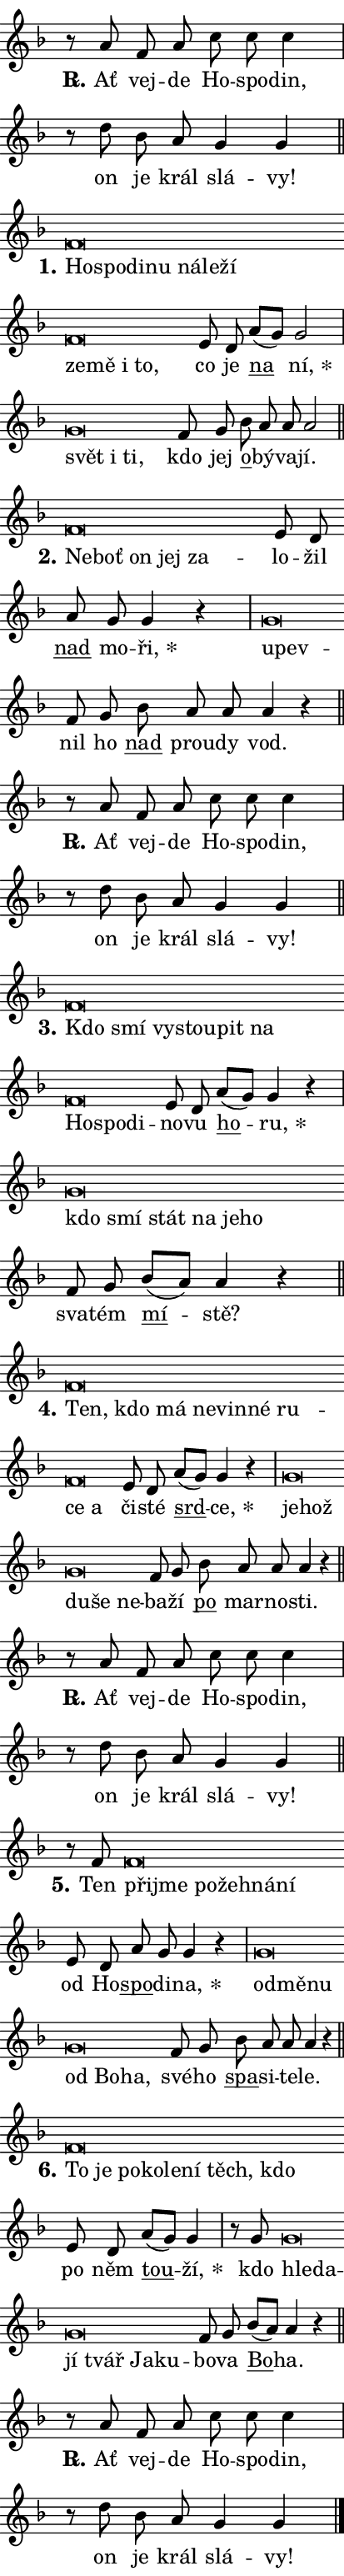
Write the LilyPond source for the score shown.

\version "2.22.1"
\header { tagline = "" }
\paper {
  indent = 0\cm
  top-margin = 0\cm
  right-margin = 0\cm
  bottom-margin = 0\cm
  left-margin = 0\cm
  paper-width = 7\cm
  page-breaking = #ly:one-page-breaking
  system-system-spacing.basic-distance = #11
  score-system-spacing.basic-distance = #11
  ragged-last = ##f
}


%% Author: Thomas Morley
%% https://lists.gnu.org/archive/html/lilypond-user/2020-05/msg00002.html
#(define (line-position grob)
"Returns position of @var[grob} in current system:
   @code{'start}, if at first time-step
   @code{'end}, if at last time-step
   @code{'middle} otherwise
"
  (let* ((col (ly:item-get-column grob))
         (ln (ly:grob-object col 'left-neighbor))
         (rn (ly:grob-object col 'right-neighbor))
         (col-to-check-left (if (ly:grob? ln) ln col))
         (col-to-check-right (if (ly:grob? rn) rn col))
         (break-dir-left
           (and
             (ly:grob-property col-to-check-left 'non-musical #f)
             (ly:item-break-dir col-to-check-left)))
         (break-dir-right
           (and
             (ly:grob-property col-to-check-right 'non-musical #f)
             (ly:item-break-dir col-to-check-right))))
        (cond ((eqv? 1 break-dir-left) 'start)
              ((eqv? -1 break-dir-right) 'end)
              (else 'middle))))

#(define (tranparent-at-line-position vctor)
  (lambda (grob)
  "Relying on @code{line-position} select the relevant enry from @var{vctor}.
Used to determine transparency,"
    (case (line-position grob)
      ((end) (not (vector-ref vctor 0)))
      ((middle) (not (vector-ref vctor 1)))
      ((start) (not (vector-ref vctor 2))))))

noteHeadBreakVisibility =
#(define-music-function (break-visibility)(vector?)
"Makes @code{NoteHead}s transparent relying on @var{break-visibility}"
#{
  \override NoteHead.transparent =
    #(tranparent-at-line-position break-visibility)
#})

#(define delete-ledgers-for-transparent-note-heads
  (lambda (grob)
    "Reads whether a @code{NoteHead} is transparent.
If so this @code{NoteHead} is removed from @code{'note-heads} from
@var{grob}, which is supposed to be @code{LedgerLineSpanner}.
As a result ledgers are not printed for this @code{NoteHead}"
    (let* ((nhds-array (ly:grob-object grob 'note-heads))
           (nhds-list
             (if (ly:grob-array? nhds-array)
                 (ly:grob-array->list nhds-array)
                 '()))
           ;; Relies on the transparent-property being done before
           ;; Staff.LedgerLineSpanner.after-line-breaking is executed.
           ;; This is fragile ...
           (to-keep
             (remove
               (lambda (nhd)
                 (ly:grob-property nhd 'transparent #f))
               nhds-list)))
      ;; TODO find a better method to iterate over grob-arrays, similiar
      ;; to filter/remove etc for lists
      ;; For now rebuilt from scratch
      (set! (ly:grob-object grob 'note-heads)  '())
      (for-each
        (lambda (nhd)
          (ly:pointer-group-interface::add-grob grob 'note-heads nhd))
        to-keep))))

hideNotes = {
  \noteHeadBreakVisibility #begin-of-line-visible
}
unHideNotes = {
  \noteHeadBreakVisibility #all-visible
}

% work-around for resetting accidentals
% https://lilypond.org/doc/v2.23/Documentation/notation/displaying-rhythms#unmetered-music
cadenzaMeasure = {
  \cadenzaOff
  \partial 1024 s1024
  \cadenzaOn
}

#(define-markup-command (accent layout props text) (markup?)
  "Underline accented syllable"
  (interpret-markup layout props
    #{\markup \override #'(offset . 4.3) \underline { #text }#}))

responsum = \markup \concat {
  "R" \hspace #-1.05 \path #0.1 #'((moveto 0 0.07) (lineto 0.9 0.8)) \hspace #0.05 "."
}

\layout {
    \context {
        \Staff
        \remove "Time_signature_engraver"
        \override LedgerLineSpanner.after-line-breaking = #delete-ledgers-for-transparent-note-heads
    }
    \context {
        \Voice {
            \override NoteHead.output-attributes = #'((class . "notehead"))
            \override Hairpin.height = #0.55
        }
    }
    \context {
        \Lyrics {
            \override StanzaNumber.output-attributes = #'((class . "stanzanumber"))
            \override LyricSpace.minimum-distance = #0.9
            \override LyricText.font-name = #"TeX Gyre Schola"
            \override LyricText.font-size = 1
            \override StanzaNumber.font-name = #"TeX Gyre Schola Bold"
            \override StanzaNumber.font-size = 1
        }
    }
}

% magnetic-lyrics.ily
%
%   written by
%     Jean Abou Samra <jean@abou-samra.fr>
%     Werner Lemberg <wl@gnu.org>
%
%   adapted by
%     Jiri Hon <jiri.hon@gmail.com>
%
% Version 2022-Apr-15

% https://www.mail-archive.com/lilypond-user@gnu.org/msg149350.html

#(define (Left_hyphen_pointer_engraver context)
   "Collect syllable-hyphen-syllable occurrences in lyrics and store
them in properties.  This engraver only looks to the left.  For
example, if the lyrics input is @code{foo -- bar}, it does the
following.

@itemize @bullet
@item
Set the @code{text} property of the @code{LyricHyphen} grob between
@q{foo} and @q{bar} to @code{foo}.

@item
Set the @code{left-hyphen} property of the @code{LyricText} grob with
text @q{foo} to the @code{LyricHyphen} grob between @q{foo} and
@q{bar}.
@end itemize

Use this auxiliary engraver in combination with the
@code{lyric-@/text::@/apply-@/magnetic-@/offset!} hook."
   (let ((hyphen #f)
         (text #f))
     (make-engraver
      (acknowledgers
       ((lyric-syllable-interface engraver grob source-engraver)
        (set! text grob)))
      (end-acknowledgers
       ((lyric-hyphen-interface engraver grob source-engraver)
        ;(when (not (grob::has-interface grob 'lyric-space-interface))
          (set! hyphen grob)));)
      ((stop-translation-timestep engraver)
       (when (and text hyphen)
         (ly:grob-set-object! text 'left-hyphen hyphen))
       (set! text #f)
       (set! hyphen #f)))))

#(define (lyric-text::apply-magnetic-offset! grob)
   "If the space between two syllables is less than the value in
property @code{LyricText@/.details@/.squash-threshold}, move the right
syllable to the left so that it gets concatenated with the left
syllable.

Use this function as a hook for
@code{LyricText@/.after-@/line-@/breaking} if the
@code{Left_@/hyphen_@/pointer_@/engraver} is active."
   (let ((hyphen (ly:grob-object grob 'left-hyphen #f)))
     (when hyphen
       (let ((left-text (ly:spanner-bound hyphen LEFT)))
         (when (grob::has-interface left-text 'lyric-syllable-interface)
           (let* ((common (ly:grob-common-refpoint grob left-text X))
                  (this-x-ext (ly:grob-extent grob common X))
                  (left-x-ext
                   (begin
                     ;; Trigger magnetism for left-text.
                     (ly:grob-property left-text 'after-line-breaking)
                     (ly:grob-extent left-text common X)))
                  ;; `delta` is the gap width between two syllables.
                  (delta (- (interval-start this-x-ext)
                            (interval-end left-x-ext)))
                  (details (ly:grob-property grob 'details))
                  (threshold (assoc-get 'squash-threshold details 0.2)))
             (when (< delta threshold)
               (let* (;; We have to manipulate the input text so that
                      ;; ligatures crossing syllable boundaries are not
                      ;; disabled.  For languages based on the Latin
                      ;; script this is essentially a beautification.
                      ;; However, for non-Western scripts it can be a
                      ;; necessity.
                      (lt (ly:grob-property left-text 'text))
                      (rt (ly:grob-property grob 'text))
                      (is-space (grob::has-interface hyphen 'lyric-space-interface))
                      (space (if is-space " " ""))
                      (space-markup (grob-interpret-markup grob " "))
                      (space-size (interval-length (ly:stencil-extent space-markup X)))
                      (extra-delta (if is-space space-size 0))
                      ;; Append new syllable.
                      (ltrt-space (if (and (string? lt) (string? rt))
                                (string-append lt space rt)
                                (make-concat-markup (list lt space rt))))
                      ;; Right-align `ltrt` to the right side.
                      (ltrt-space-markup (grob-interpret-markup
                               grob
                               (make-translate-markup
                                (cons (interval-length this-x-ext) 0)
                                (make-right-align-markup ltrt-space)))))
                 (begin
                   ;; Don't print `left-text`.
                   (ly:grob-set-property! left-text 'stencil #f)
                   ;; Set text and stencil (which holds all collected
                   ;; syllables so far) and shift it to the left.
                   (ly:grob-set-property! grob 'text ltrt-space)
                   (ly:grob-set-property! grob 'stencil ltrt-space-markup)
                   (ly:grob-translate-axis! grob (- (- delta extra-delta)) X))))))))))


#(define (lyric-hyphen::displace-bounds-first grob)
   ;; Make very sure this callback isn't triggered too early.
   (let ((left (ly:spanner-bound grob LEFT))
         (right (ly:spanner-bound grob RIGHT)))
     (ly:grob-property left 'after-line-breaking)
     (ly:grob-property right 'after-line-breaking)
     (ly:lyric-hyphen::print grob)))

squashThreshold = #0.4

\layout {
  \context {
    \Lyrics
    \consists #Left_hyphen_pointer_engraver
    \override LyricText.after-line-breaking =
      #lyric-text::apply-magnetic-offset!
    \override LyricHyphen.stencil = #lyric-hyphen::displace-bounds-first
    \override LyricText.details.squash-threshold = \squashThreshold
    \override LyricHyphen.minimum-distance = 0
    \override LyricHyphen.minimum-length = \squashThreshold
  }
}

squash = \override LyricText.details.squash-threshold = 9999
unSquash = \override LyricText.details.squash-threshold = \squashThreshold

left = \override LyricText.self-alignment-X = #LEFT
unLeft = \revert LyricText.self-alignment-X

starOffset = #(lambda (grob) 
                (let ((x_offset (ly:self-alignment-interface::aligned-on-x-parent grob)))
                  (if (= x_offset 0) 0 (+ x_offset 1.2))))

star = #(define-music-function (syllable)(string?)
"Append star separator at the end of a syllable"
#{
  \once \override LyricText.X-offset = #starOffset
  \lyricmode { \markup {
    #syllable
    \override #'((font-name . "TeX Gyre Schola Bold")) \hspace #0.2 \lower #0.65 \larger "*"
  } }
#})

starAccent = #(define-music-function (syllable)(string?)
"Append star separator at the end of a syllable and make accent"
#{
  \once \override LyricText.X-offset = #starOffset
  \lyricmode { \markup {
    \accent #syllable
    \override #'((font-name . "TeX Gyre Schola Bold")) \hspace #0.2 \lower #0.65 \larger "*"
  } }
#})

breath = #(define-music-function (syllable)(string?)
"Append breathing indicator at the end of a syllable"
#{
  \lyricmode { \markup { #syllable "+" } }
#})

optionalBreath = #(define-music-function (syllable)(string?)
"Append optional breathing indicator at the end of a syllable"
#{
  \lyricmode { \markup { #syllable "(+)" } }
#})


\score {
    <<
        \new Voice = "melody" { \cadenzaOn \key f \major \relative { r8 a' f a c c c4 \cadenzaMeasure \bar "|" r8 d bes a g4 g \cadenzaMeasure \bar "||" \break }
\relative { f'\breve*1/16 \hideNotes \breve*1/16 \bar "" \breve*1/16 \bar "" \breve*1/16 \bar "" \breve*1/16 \bar "" \breve*1/16 \bar "" \breve*1/16 \bar "" \breve*1/16 \bar "" \breve*1/16 \bar "" \breve*1/16 \breve*1/16 \bar "" \unHideNotes e8 d \bar "" a'[( g)] g2 \cadenzaMeasure \bar "|" g\breve*1/16 \hideNotes \breve*1/16 \breve*1/16 \bar "" \unHideNotes f8 g \bar "" bes a a a2 \cadenzaMeasure \bar "||" \break }
\relative { f'\breve*1/16 \hideNotes \breve*1/16 \bar "" \breve*1/16 \bar "" \breve*1/16 \breve*1/16 \bar "" \unHideNotes e8 d \bar "" a' g g4 r \cadenzaMeasure \bar "|" g\breve*1/16 \hideNotes \breve*1/16 \bar "" \unHideNotes f8 g \bar "" bes a a a4 r \cadenzaMeasure \bar "||" \break }
\relative { r8 a' f a c c c4 \cadenzaMeasure \bar "|" r8 d bes a g4 g \cadenzaMeasure \bar "||" \break }
\relative { f'\breve*1/16 \hideNotes \breve*1/16 \bar "" \breve*1/16 \bar "" \breve*1/16 \bar "" \breve*1/16 \bar "" \breve*1/16 \bar "" \breve*1/16 \bar "" \breve*1/16 \breve*1/16 \bar "" \unHideNotes e8 d \bar "" a'[( g)] g4 r \cadenzaMeasure \bar "|" g\breve*1/16 \hideNotes \breve*1/16 \bar "" \breve*1/16 \bar "" \breve*1/16 \bar "" \breve*1/16 \breve*1/16 \bar "" \unHideNotes f8 g \bar "" bes[( a)] a4 r \cadenzaMeasure \bar "||" \break }
\relative { f'\breve*1/16 \hideNotes \breve*1/16 \bar "" \breve*1/16 \bar "" \breve*1/16 \bar "" \breve*1/16 \bar "" \breve*1/16 \bar "" \breve*1/16 \bar "" \breve*1/16 \breve*1/16 \bar "" \unHideNotes e8 d \bar "" a'[( g)] g4 r \cadenzaMeasure \bar "|" g\breve*1/16 \hideNotes \breve*1/16 \bar "" \breve*1/16 \bar "" \breve*1/16 \breve*1/16 \bar "" \unHideNotes f8 g \bar "" bes a a a4 r \cadenzaMeasure \bar "||" \break }
\relative { r8 a' f a c c c4 \cadenzaMeasure \bar "|" r8 d bes a g4 g \cadenzaMeasure \bar "||" \break }
\relative { r8 f' f\breve*1/16 \hideNotes \breve*1/16 \bar "" \breve*1/16 \bar "" \breve*1/16 \bar "" \breve*1/16 \breve*1/16 \bar "" \unHideNotes e8 d \bar "" a' g g4 r \cadenzaMeasure \bar "|" g\breve*1/16 \hideNotes \breve*1/16 \bar "" \breve*1/16 \bar "" \breve*1/16 \bar "" \breve*1/16 \breve*1/16 \bar "" \unHideNotes f8 g \bar "" bes a a a4 r \cadenzaMeasure \bar "||" \break }
\relative { f'\breve*1/16 \hideNotes \breve*1/16 \bar "" \breve*1/16 \bar "" \breve*1/16 \bar "" \breve*1/16 \bar "" \breve*1/16 \bar "" \breve*1/16 \breve*1/16 \bar "" \unHideNotes e8 d \bar "" a'[( g)] g4 \cadenzaMeasure \bar "|" r8 g g\breve*1/16 \hideNotes \breve*1/16 \bar "" \breve*1/16 \bar "" \breve*1/16 \bar "" \breve*1/16 \breve*1/16 \bar "" \unHideNotes f8 g \bar "" bes[( a)] a4 r \cadenzaMeasure \bar "||" \break }
\relative { r8 a' f a c c c4 \cadenzaMeasure \bar "|" r8 d bes a g4 g \cadenzaMeasure \bar "||" \break } \bar "|." }
        \new Lyrics \lyricsto "melody" { \lyricmode { \set stanza = \responsum
Ať vej -- de Ho -- spo -- din, on je král slá -- vy!
\set stanza = "1."
\left Ho -- \squash spo -- di -- nu ná -- le -- ží ze -- mě i to, \unLeft \unSquash co je \markup \accent na \star ní, \left svět \squash i ti, \unLeft \unSquash kdo jej \markup \accent o -- bý -- va -- jí.
\set stanza = "2."
\left Ne -- \squash boť on jej za -- \unLeft \unSquash lo -- žil \markup \accent nad mo -- \star ři, \left u -- \squash pev -- \unLeft \unSquash nil ho \markup \accent nad prou -- dy vod.
\set stanza = \responsum
Ať vej -- de Ho -- spo -- din, on je král slá -- vy!
\set stanza = "3."
\left Kdo \squash smí vy -- stou -- pit na Ho -- spo -- di -- \unLeft \unSquash no -- vu \markup \accent ho -- \star ru, \left kdo \squash smí stát na je -- ho \unLeft \unSquash sva -- tém \markup \accent mí -- stě?
\set stanza = "4."
\left Ten, \squash kdo má ne -- vin -- né ru -- ce a \unLeft \unSquash či -- sté \markup \accent srd -- \star ce, \left je -- \squash hož du -- še ne -- \unLeft \unSquash ba -- ží \markup \accent po mar -- no -- sti.
\set stanza = \responsum
Ať vej -- de Ho -- spo -- din, on je král slá -- vy!
\set stanza = "5."
Ten \left při -- \squash jme po -- žeh -- ná -- ní \unLeft \unSquash od Ho -- \markup \accent spo -- di -- \star na, \left od -- \squash mě -- nu od Bo -- ha, \unLeft \unSquash své -- ho \markup \accent spa -- si -- te -- le.
\set stanza = "6."
\left To \squash je po -- ko -- le -- ní těch, kdo \unLeft \unSquash po něm \markup \accent tou -- \star ží, kdo \left hle -- \squash da -- jí tvář Ja -- ku -- \unLeft \unSquash bo -- va \markup \accent Bo -- ha.
\set stanza = \responsum
Ať vej -- de Ho -- spo -- din, on je král slá -- vy! } }
    >>
    \layout {}
}
